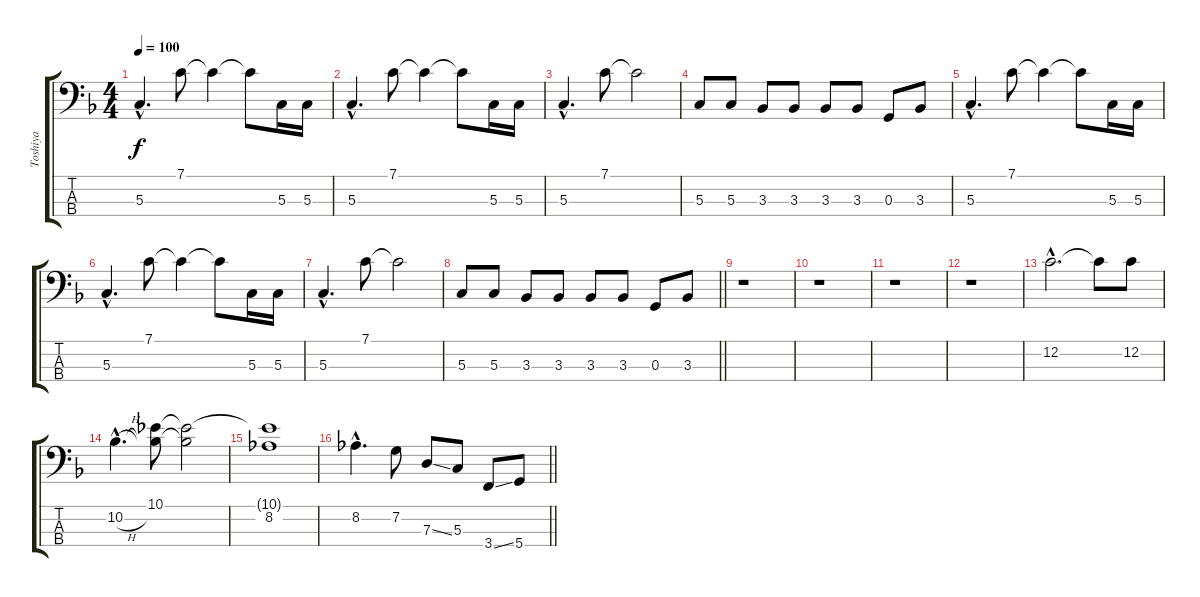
\track ("Toshiya" "Toshiya") {instrument electricbasspick}
\staff {score tabs}
\tuning (F2 C2 G1 D1) {hide}
\ts (4 4)
\tempo 100
\clef f4
\ks f
5.3{hac}.4{d dy f} 7.1.8 7.1{t}.4 7.1{t}.8 5.3.16 5.3.16 |
5.3{hac}.4{d} 7.1.8 7.1{t}.4 7.1{t}.8 5.3.16 5.3.16 |
5.3{hac}.4{d} 7.1.8 7.1{t}.2 |
5.3.8 5.3.8 3.3.8 3.3.8 3.3.8 3.3.8 0.3.8 3.3.8 |
5.3{hac}.4{d} 7.1.8 7.1{t}.4 7.1{t}.8 5.3.16 5.3.16 |
5.3{hac}.4{d} 7.1.8 7.1{t}.4 7.1{t}.8 5.3.16 5.3.16 |
5.3{hac}.4{d} 7.1.8 7.1{t}.2 |
\barLineRight lightlight
5.3.8 5.3.8 3.3.8 3.3.8 3.3.8 3.3.8 0.3.8 3.3.8 |
r.1 |
r.1 |
r.1 |
r.1 |
12.2{hac}.2{d} 12.2{t}.8 12.2.8 |
10.2{h hac}.4{d} (10.1 10.2{t}).8 (10.1{t} 10.2{t}).2 |
(10.1{t} 8.2).1 |
\barLineRight lightlight
8.2{hac}.4{d} 7.2.8 7.3{ss}.8 5.3.8 3.4{ss}.8 5.4.8
